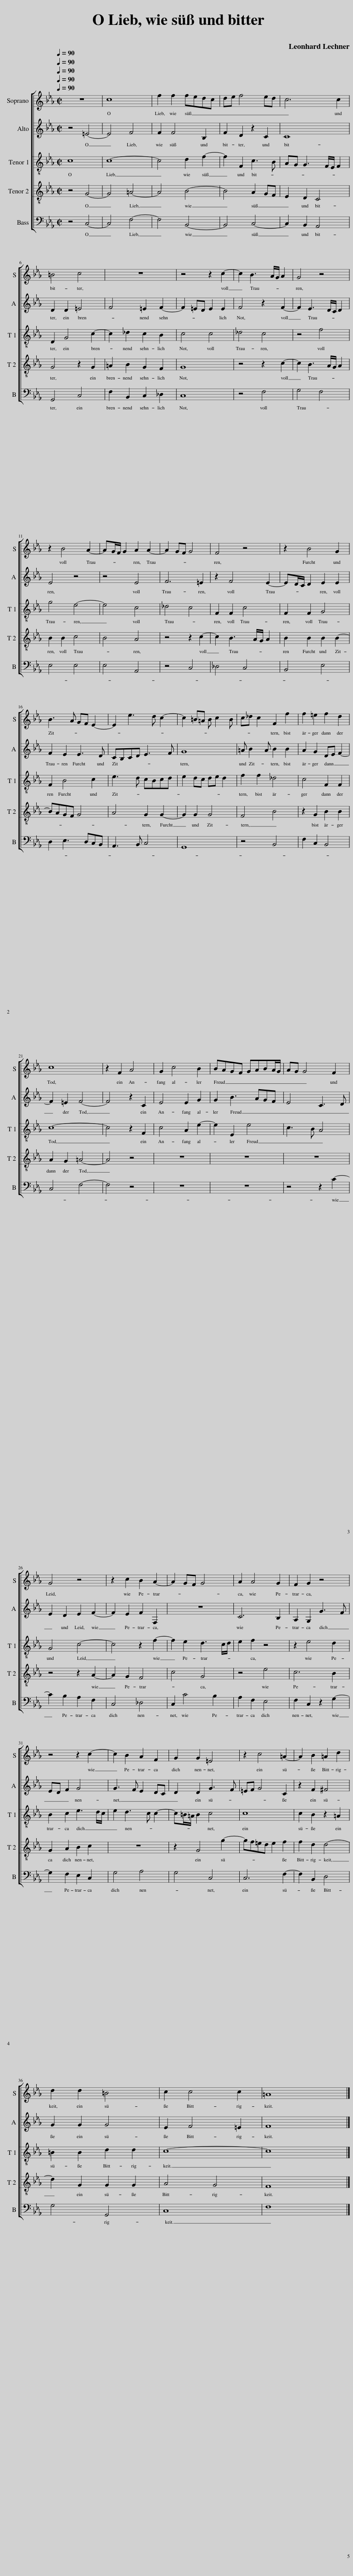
X:1
%%score [ 1 2 [ 3 4 ] 5 ]
L:1/8
Q:1/4=90
M:2/2
I:linebreak $
K:Eb
V:1 treble
V:2 treble
V:3 treble-8
V:4 treble-8
V:5 bass
V:1
 z8 | c8 | f2 f2 fedc | de f4 ed | c6 c2 |$ %5
 =B4 c4 | z8 | z4 z2 c2- | c2 B3 A/G/ A2 | G4 z4 |$ %10
 z2 B4 A2- | AG/F/ G2 A2 A2- | A2 GF G4 | F4 z4 | z2 B4 G2 |$ %15
 B3 A GF E2- | E2 e3 d c2- | c2 =B=A B c2 B | c_d c2 F2 f2 | f2 =e2 f2 d2 |$ %20
 c8 | z2 F2 A4 | G2 c4 B2 | BAGF GABA/G/ | AG G4 F2 |$ %25
 G4 z4 | z2 c2 B2 A2- | A2 GF G4 | A2 A4 G2 | F2 G2 z4 |$ %30
 z4 z2 c2- | c2 B2 A2 F2 | G2 G2 =E4 | z2 c4 =A2- | A2 B2 =A2 d2 |$ %35
 d2 d2 =B4 | c2 c4 c2 | =A8 |] %38
V:2
 z4 =E4- | E4 F4 | F2 F4 B,2 | F2 D2 z2 C2 | C8 |$ %5
 D2 D2 =E4 | F4 =E2 F2- | F2 =ED E2 E2 | F4 z2 F2- | F2 E3 D/C/ D2 |$ %10
 E4 z4 | z4 E4 | F6 =E2 | z2 F4 E2- | ED/C/ D2 E2 E2 |$ %15
 F2 E2 E3 D | CB,CD E3 F | G8 | =A B2 A B2 B2 | A2 G2 DE F2- |$ %20
 F2 =E2 F4- | F4 z2 C2 | E4 E2 G2 | G2 B3 AGF | E4 C3 D |$ %25
 E2 D2 E2 F2- | F2 E2 F2 F,2 | z8 | C6 B,2 | A,2 G,2 G3 F |$ %30
 ED F2 G4 | G3 F E2 DC | D2 D2 G3 F | =EF G4 C2 | z2 F2 ^F4 |$ %35
 G2 G2 G4 | E2 F4 =E2 | F8 |] %38
V:3
 c8 | c8- | c4 d2 f2- | f2 F2 c3 B | AG G3 F/E/ F2 |$ %5
 D2 G4 c2- | c2 _d2 c2 B2 | c4 c4 | _d4 c4 | z4 f4 |$ %10
 g4 e4- | e4 c4 | _d4 c4 | F2 F2 c4 | F2 F2 G4 |$ %15
 F2 B4 c2 | e3 d cBcd | e2 dc de d2 | f2 f2 _d4 | c4 F2 F2 |$ %20
 c8- | c4 z2 F2 | c4 A2 e2- | e2 E2 e4 | c3 B A4 |$ %25
 G4 c4- | c4 z2 f2- | f2 e2 d3 c/d/ | e2 f2 z4 | z2 e4 d2 |$ %30
 B2 c2 e3 d/c/ | e2 d3 c c2- | c=B/=A/ B2 c4 | c8 | c2 B2 z2 =A2 |$ %35
 =B2 B2 d2 d2 | c8- | c8 |] %38
V:4
 z4 G4- | G4 =A4- | A4 B4- | B4 A2 GF | E2 D2 C4 |$ %5
 G4 z2 G2 | =A2 B2 G2 F2 | G8 | z4 z2 c2- | c2 B3 A/G/ A2 |$ %10
 B2 B2 c4 | B4 A4 | z4 z2 c2- | c2 B3 A/G/ A2 | B2 B2 B2 B2- |$ %15
 BAGF G4 | A4 G2 G2- | G2 G2 G4 | F4 B4 | z2 G2 B2 B2 |$ %20
 A2 G2 =A4- | A4 z4 | z8 | z8 | z8 |$ %25
 z4 z2 A2- | A2 G2 F4 | c4 G4 | z4 e4 | c6 B2 |$ %30
 G2 A2 B2 c2 | z8 | z2 G4 g2- | gf=ed e2 f2 | f2 d2 d4- |$ %35
 d2 G2 G2 G2 | A4 G4 | F8 |] %38
V:5
 z4 C,4- | C,4 F,4- | F,4 B,,4- | B,,4 C,4- | C,2 B,,2 A,,4 |$ %5
 G,,4 C,4 | F,2 B,,2 C,2 _D,2 | C,8 | z4 F,4 | G,4 F,4 |$ %10
 E,4 E,4 | E,4 A,,4 | z4 C,4 | _D,4 C,4 | B,,4 E,4 |$ %15
 D,2 E,3 D,C,B,, | A,,3 B,, C,4 | G,,8 | z4 B,,4 | F,2 C,2 B,,4 |$ %20
 C,4 F,4- | F,4 z4 | z8 | z8 | z4 z2 C2- |$ %25
 C2 B,2 A,2 F,2 | C,4 _D,4 | C,2 C4 B,2 | A,2 F,2 E,4 | F,2 C,2 z2 G,2- |$ %30
 G,2 F,2 E,2 C,2 | G,4 A,4 | G,4 C,4 | C,6 F,2- | F,2 B,,2 D,4 |$ %35
 G,4 G,,4 | C,8 | F,8 |] %38
